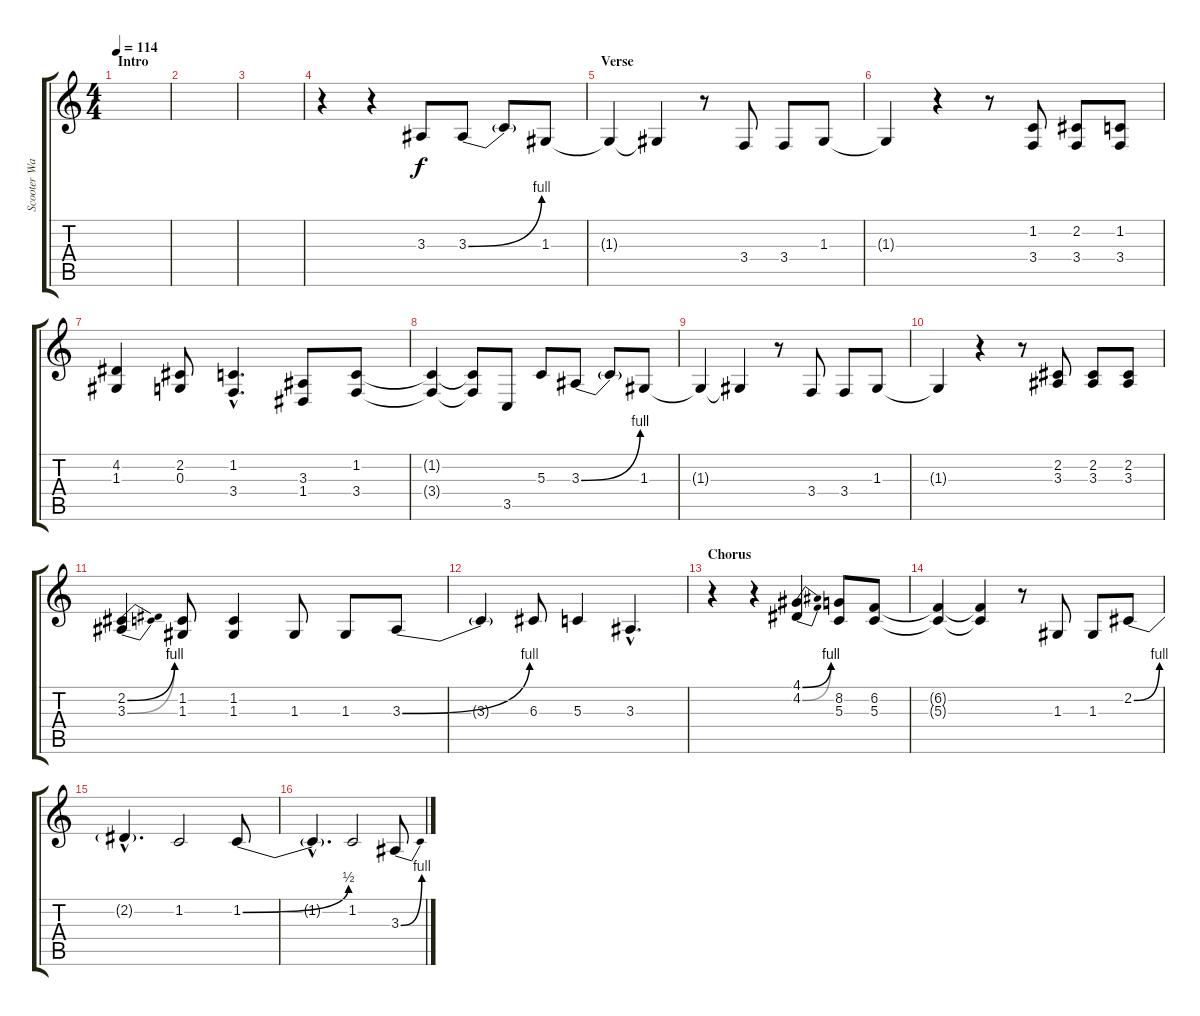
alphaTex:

\track ("Scooter Ward (Vocals)" "Scooter Wa") {instrument violin}
\staff {score tabs}
\tuning (E4 B3 G3 D3 A2 E2) {hide}
\ts (4 4)
\section ("" "Intro")
\tempo 114
\clef g2
\ks c
|
|
|
r.4 r.4 3.3.8 3.3{be (bend 0 0 60 4)}.8 3.3{t}.8 1.3.8 |
\section ("" "Verse")
1.3{t}.4 1.3{t}.4 r.8 3.4.8 3.4.8 1.3.8 |
1.3{t}.4 r.4 r.8 (1.2 3.4).8 (2.2 3.4).8 (1.2 3.4).8 |
(4.2 1.3).4 (2.2 0.3).8 (1.2{hac} 3.4{hac}).4{d} (3.3 1.4).8 (1.2 3.4).8 |
(1.2{t} 3.4{t}).4 (1.2{t} 3.4{t}).8 3.5.8 5.3.8 3.3{be (bend 0 0 60 4)}.8 3.3{t}.8 1.3.8 |
1.3{t}.4 1.3{t}.4 r.8 3.4.8 3.4.8 1.3.8 |
1.3{t}.4 r.4 r.8 (2.2 3.3).8 (2.2 3.3).8 (2.2 3.3).8 |
(2.2{be (bend 0 0 60 4)} 3.3{be (bend 0 0 60 4)}).4 (1.2 1.3).8 (1.2 1.3).4 1.3.8 1.3.8 3.3{be (bend 0 0 60 4)}.8 |
3.3{t}.4 6.3.8 5.3.4 3.3{hac}.4{d} |
\section ("" "Chorus")
r.4 r.4 (4.1{be (bend 0 0 60 4)} 4.2{be (bend 0 0 60 4)}).4 (8.2 5.3).8 (6.2 5.3).8 |
(6.2{t} 5.3{t}).4 (6.2{t} 5.3{t}).4 r.8 1.3.8 1.3.8 2.2{be (bend 0 0 60 4)}.8 |
2.2{hac t}.4{d} 1.2.2 1.2{be (bend 0 0 60 2)}.8 |
1.2{hac t}.4{d} 1.2.2 3.3{be (bend 0 0 60 4)}.8
